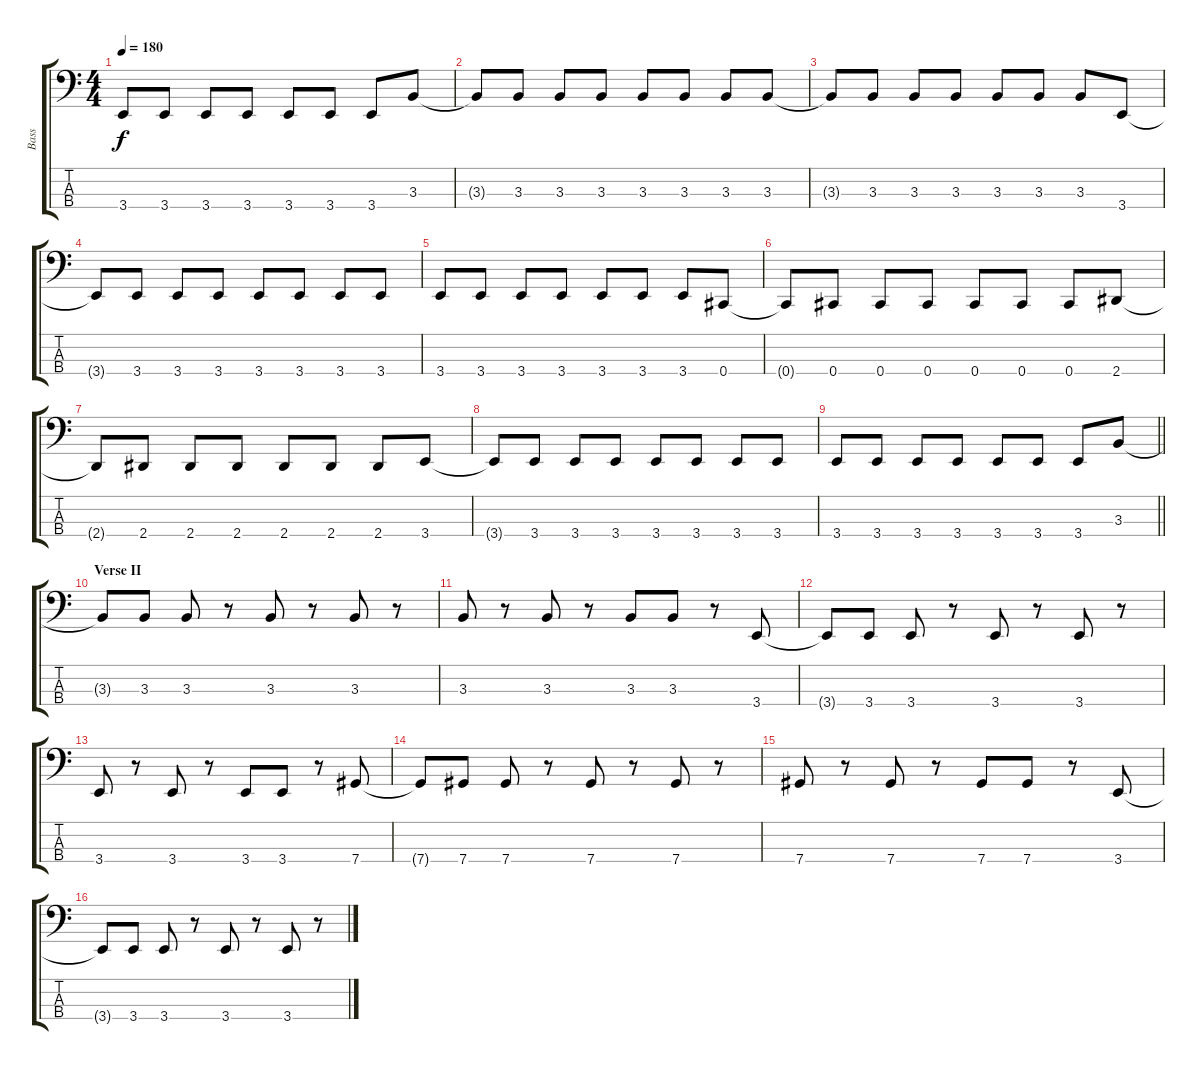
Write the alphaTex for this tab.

\track ("Bass" "Bass") {instrument electricbassfinger}
\staff {score tabs}
\tuning (Gb2 Db2 Ab1 Db1) {hide}
\ts (4 4)
\tempo 180
\clef f4
\ks c
3.4.8{dy f} 3.4.8 3.4.8 3.4.8 3.4.8 3.4.8 3.4.8 3.3.8 |
3.3{t}.8 3.3.8 3.3.8 3.3.8 3.3.8 3.3.8 3.3.8 3.3.8 |
3.3{t}.8 3.3.8 3.3.8 3.3.8 3.3.8 3.3.8 3.3.8 3.4.8 |
3.4{t}.8 3.4.8 3.4.8 3.4.8 3.4.8 3.4.8 3.4.8 3.4.8 |
3.4.8 3.4.8 3.4.8 3.4.8 3.4.8 3.4.8 3.4.8 0.4.8 |
0.4{t}.8 0.4.8 0.4.8 0.4.8 0.4.8 0.4.8 0.4.8 2.4.8 |
2.4{t}.8 2.4.8 2.4.8 2.4.8 2.4.8 2.4.8 2.4.8 3.4.8 |
3.4{t}.8 3.4.8 3.4.8 3.4.8 3.4.8 3.4.8 3.4.8 3.4.8 |
\barLineRight lightlight
3.4.8 3.4.8 3.4.8 3.4.8 3.4.8 3.4.8 3.4.8 3.3.8 |
\section ("" "Verse II")
3.3{t}.8 3.3.8 3.3.8 r.8 3.3.8 r.8 3.3.8 r.8 |
3.3.8 r.8 3.3.8 r.8 3.3.8 3.3.8 r.8 3.4.8 |
3.4{t}.8 3.4.8 3.4.8 r.8 3.4.8 r.8 3.4.8 r.8 |
3.4.8 r.8 3.4.8 r.8 3.4.8 3.4.8 r.8 7.4.8 |
7.4{t}.8 7.4.8 7.4.8 r.8 7.4.8 r.8 7.4.8 r.8 |
7.4.8 r.8 7.4.8 r.8 7.4.8 7.4.8 r.8 3.4.8 |
3.4{t}.8 3.4.8 3.4.8 r.8 3.4.8 r.8 3.4.8 r.8
